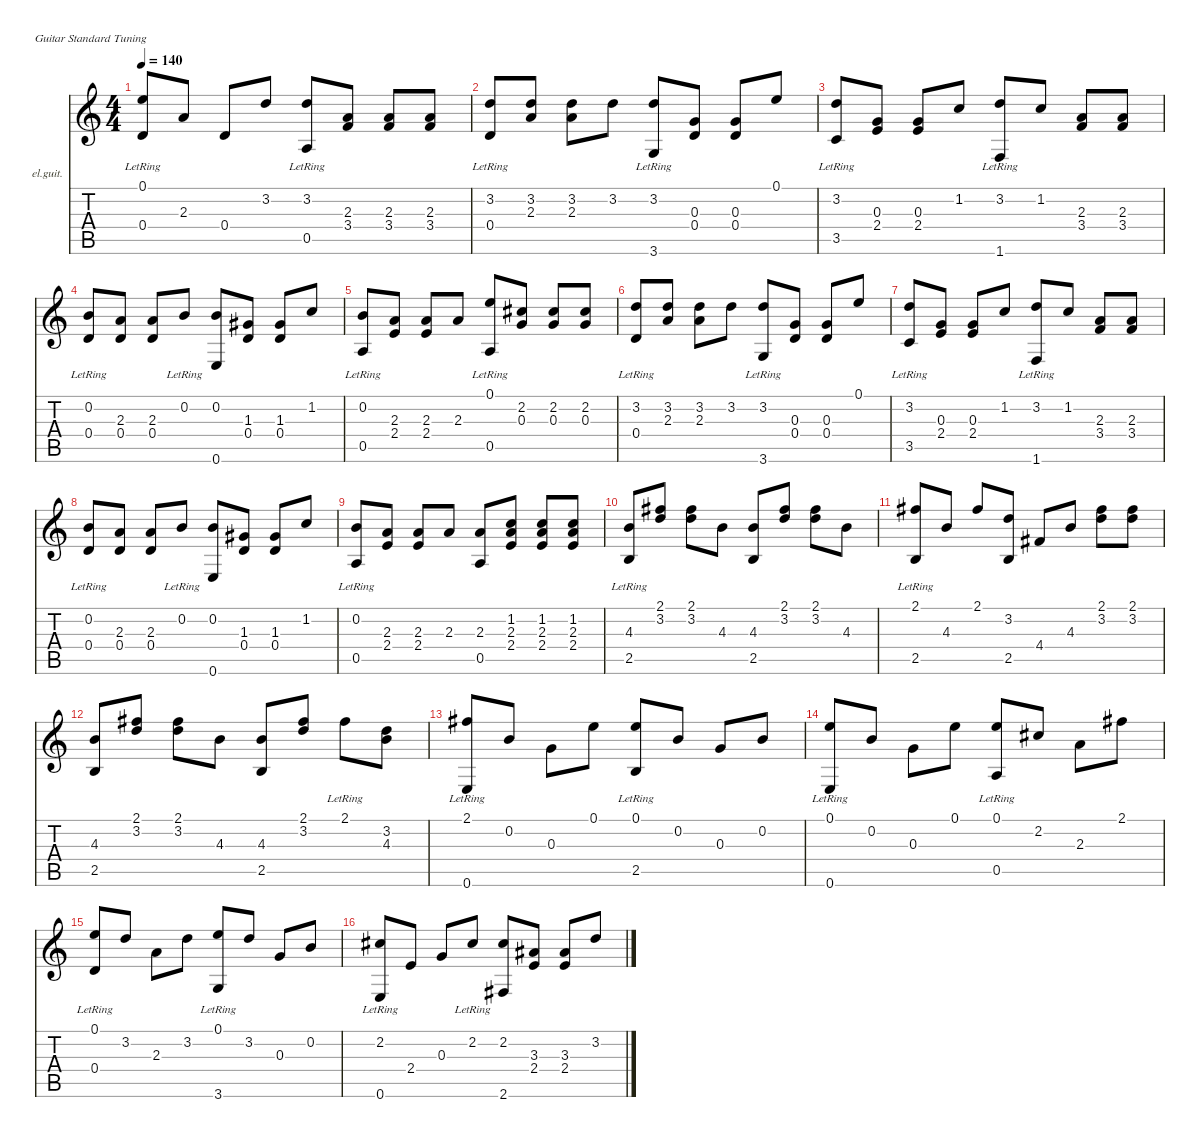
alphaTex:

\defaultSystemsLayout 4
\hideDynamics
\bracketExtendMode nobrackets
\firstSystemTrackNameOrientation horizontal
\otherSystemsTrackNameOrientation horizontal
\track ("Гитара" "el.guit.") {instrument electricguitarmuted}
\staff {score tabs}
\tuning (E4 B3 G3 D3 A2 E2)
\ts (4 4)
\tempo 140
\clef g2
\ks c
(0.1{lr} 0.4).8{dy f beam Up} 2.3.8{beam Up} 0.4.8{beam Up} 3.2.8{beam Up} (3.2{lr} 0.5).8{beam Up} (2.3 3.4).8{beam Up} (2.3 3.4).8{beam Up} (2.3 3.4).8{beam Up} |
(3.2{lr} 0.4).8{beam Up} (3.2 2.3).8{beam Up} (3.2 2.3).8{beam Down} 3.2.8{beam Down} (3.2{lr} 3.6).8{beam Up} (0.3 0.4).8{beam Up} (0.3 0.4).8{beam Up} 0.1.8{beam Up} |
(3.2{lr} 3.5).8{beam Up} (0.3 2.4).8{beam Up} (0.3 2.4).8{beam Up} 1.2.8{beam Up} (3.2{lr} 1.6{lr}).8{beam Up} 1.2.8{beam Up} (2.3 3.4).8{beam Up} (2.3 3.4).8{beam Up} |
(0.2{lr} 0.4).8{beam Up} (2.3 0.4).8{beam Up} (2.3 0.4).8{beam Up} 0.2{lr}.8{beam Up} (0.2 0.6).8{beam Up} (1.3{acc #} 0.4).8{beam Up} (1.3{acc #} 0.4).8{beam Up} 1.2.8{beam Up} |
(0.2{lr} 0.5).8{beam Up} (2.3 2.4).8{beam Up} (2.3 2.4).8{beam Up} 2.3.8{beam Up} (0.1{lr} 0.5).8{beam Up} (2.2{acc #} 0.3).8{beam Up} (2.2{acc #} 0.3).8{beam Up} (2.2{acc #} 0.3).8{beam Up} |
(3.2{lr} 0.4).8{beam Up} (3.2 2.3).8{beam Up} (3.2 2.3).8{beam Down} 3.2.8{beam Down} (3.2{lr} 3.6).8{beam Up} (0.3 0.4).8{beam Up} (0.3 0.4).8{beam Up} 0.1.8{beam Up} |
(3.2{lr} 3.5).8{beam Up} (0.3 2.4).8{beam Up} (0.3 2.4).8{beam Up} 1.2.8{beam Up} (3.2{lr} 1.6{lr}).8{beam Up} 1.2.8{beam Up} (2.3 3.4).8{beam Up} (2.3 3.4).8{beam Up} |
(0.2{lr} 0.4).8{beam Up} (2.3 0.4).8{beam Up} (2.3 0.4).8{beam Up} 0.2{lr}.8{beam Up} (0.2 0.6).8{beam Up} (1.3{acc #} 0.4).8{beam Up} (1.3{acc #} 0.4).8{beam Up} 1.2.8{beam Up} |
(0.2{lr} 0.5).8{beam Up} (2.3 2.4).8{beam Up} (2.3 2.4).8{beam Up} 2.3.8{beam Up} (2.3 0.5).8{beam Up} (1.2 2.3 2.4).8{beam Up} (1.2 2.3 2.4).8{beam Up} (1.2 2.3 2.4).8{beam Up} |
(4.3{lr} 2.5).8{beam Up} (2.1{acc #} 3.2).8{beam Up} (2.1{acc #} 3.2).8{beam Down} 4.3.8{beam Down} (4.3 2.5).8{beam Up} (2.1{acc #} 3.2).8{beam Up} (2.1{acc #} 3.2).8{beam Down} 4.3.8{beam Down} |
(2.1{lr acc #} 2.5).8{beam Up} 4.3.8{beam Up} 2.1{acc #}.8{beam Up} (3.2 2.5).8{beam Up} 4.4{acc #}.8{beam Up} 4.3.8{beam Up} (2.1{acc #} 3.2).8{beam Down} (2.1{acc #} 3.2).8{beam Down} |
(4.3 2.5).8{beam Up} (2.1{acc #} 3.2).8{beam Up} (2.1{acc #} 3.2).8{beam Down} 4.3.8{beam Down} (4.3 2.5).8{beam Up} (2.1{acc #} 3.2).8{beam Up} 2.1{lr acc #}.8{beam Down} (3.2 4.3).8{beam Down} |
(2.1{lr acc #} 0.6).8{beam Up} 0.2.8{beam Up} 0.3.8{beam Down} 0.1.8{beam Down} (0.1{lr} 2.5).8{beam Up} 0.2.8{beam Up} 0.3.8{beam Up} 0.2.8{beam Up} |
(0.1{lr} 0.6).8{beam Up} 0.2.8{beam Up} 0.3.8{beam Down} 0.1.8{beam Down} (0.1{lr} 0.5).8{beam Up} 2.2{acc #}.8{beam Up} 2.3.8{beam Down} 2.1{acc #}.8{beam Down} |
(0.1{lr} 0.4).8{beam Up} 3.2.8{beam Up} 2.3.8{beam Down} 3.2.8{beam Down} (0.1{lr} 3.6{lr}).8{beam Up} 3.2.8{beam Up} 0.3.8{beam Up} 0.2.8{beam Up} |
(2.2{lr acc #} 0.6).8{beam Up} 2.4.8{beam Up} 0.3.8{beam Up} 2.2{lr acc #}.8{beam Up} (2.2{acc #} 2.6{acc #}).8{beam Up} (3.3{acc #} 2.4).8{beam Up} (3.3{acc #} 2.4).8{beam Up} 3.2.8{beam Up}
